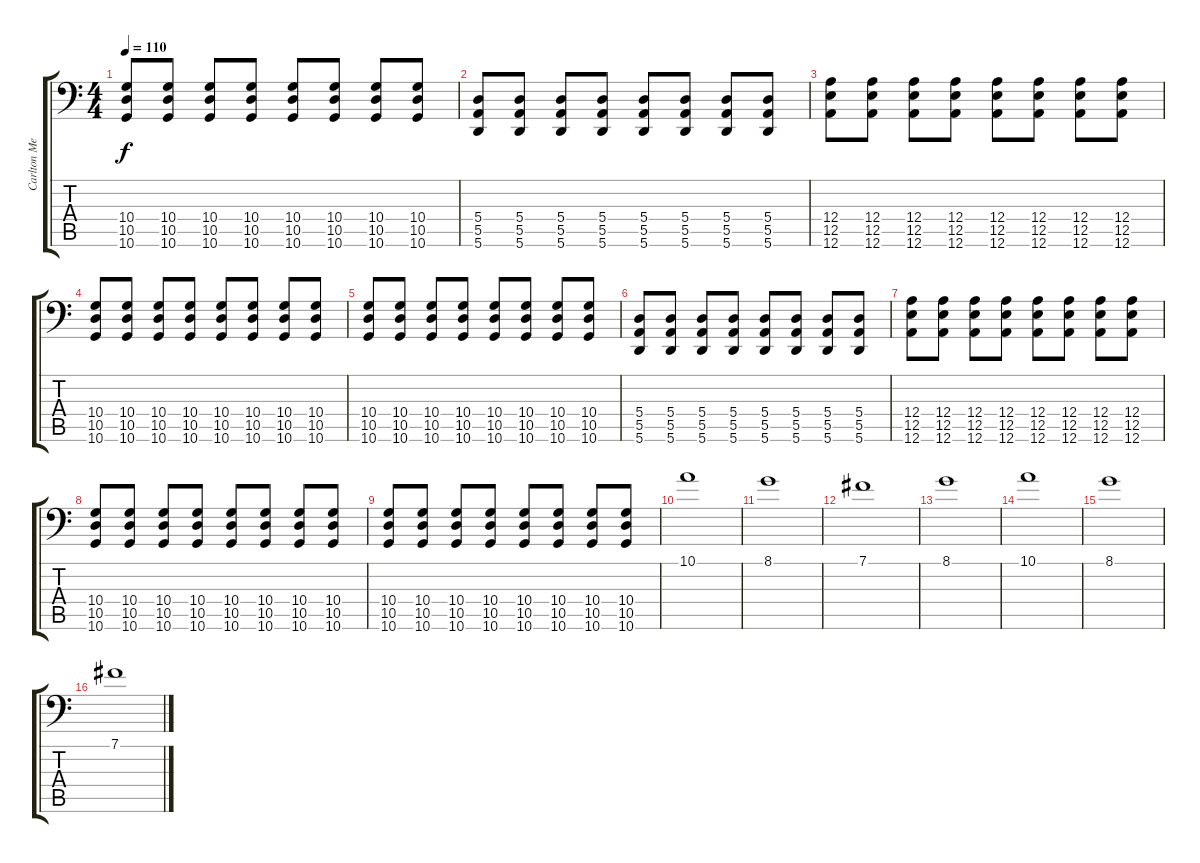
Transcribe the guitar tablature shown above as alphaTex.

\track ("Carlton Megalodon" "Carlton Me") {instrument pad3polysynth}
\staff {score tabs}
\tuning (B3 Gb3 D3 A2 E2 A1) {hide}
\ts (4 4)
\tempo 110
\clef f4
\ks c
(10.4 10.5 10.6).8{dy f} (10.4 10.5 10.6).8 (10.4 10.5 10.6).8 (10.4 10.5 10.6).8 (10.4 10.5 10.6).8 (10.4 10.5 10.6).8 (10.4 10.5 10.6).8 (10.4 10.5 10.6).8 |
(5.4 5.5 5.6).8 (5.4 5.5 5.6).8 (5.4 5.5 5.6).8 (5.4 5.5 5.6).8 (5.4 5.5 5.6).8 (5.4 5.5 5.6).8 (5.4 5.5 5.6).8 (5.4 5.5 5.6).8 |
(12.4 12.5 12.6).8 (12.4 12.5 12.6).8 (12.4 12.5 12.6).8 (12.4 12.5 12.6).8 (12.4 12.5 12.6).8 (12.4 12.5 12.6).8 (12.4 12.5 12.6).8 (12.4 12.5 12.6).8 |
(10.4 10.5 10.6).8 (10.4 10.5 10.6).8 (10.4 10.5 10.6).8 (10.4 10.5 10.6).8 (10.4 10.5 10.6).8 (10.4 10.5 10.6).8 (10.4 10.5 10.6).8 (10.4 10.5 10.6).8 |
(10.4 10.5 10.6).8 (10.4 10.5 10.6).8 (10.4 10.5 10.6).8 (10.4 10.5 10.6).8 (10.4 10.5 10.6).8 (10.4 10.5 10.6).8 (10.4 10.5 10.6).8 (10.4 10.5 10.6).8 |
(5.4 5.5 5.6).8 (5.4 5.5 5.6).8 (5.4 5.5 5.6).8 (5.4 5.5 5.6).8 (5.4 5.5 5.6).8 (5.4 5.5 5.6).8 (5.4 5.5 5.6).8 (5.4 5.5 5.6).8 |
(12.4 12.5 12.6).8 (12.4 12.5 12.6).8 (12.4 12.5 12.6).8 (12.4 12.5 12.6).8 (12.4 12.5 12.6).8 (12.4 12.5 12.6).8 (12.4 12.5 12.6).8 (12.4 12.5 12.6).8 |
(10.4 10.5 10.6).8 (10.4 10.5 10.6).8 (10.4 10.5 10.6).8 (10.4 10.5 10.6).8 (10.4 10.5 10.6).8 (10.4 10.5 10.6).8 (10.4 10.5 10.6).8 (10.4 10.5 10.6).8 |
(10.4 10.5 10.6).8 (10.4 10.5 10.6).8 (10.4 10.5 10.6).8 (10.4 10.5 10.6).8 (10.4 10.5 10.6).8 (10.4 10.5 10.6).8 (10.4 10.5 10.6).8 (10.4 10.5 10.6).8 |
10.1.1{instrument pad3polysynth} |
8.1.1 |
7.1.1 |
8.1.1 |
10.1.1 |
8.1.1 |
7.1.1
